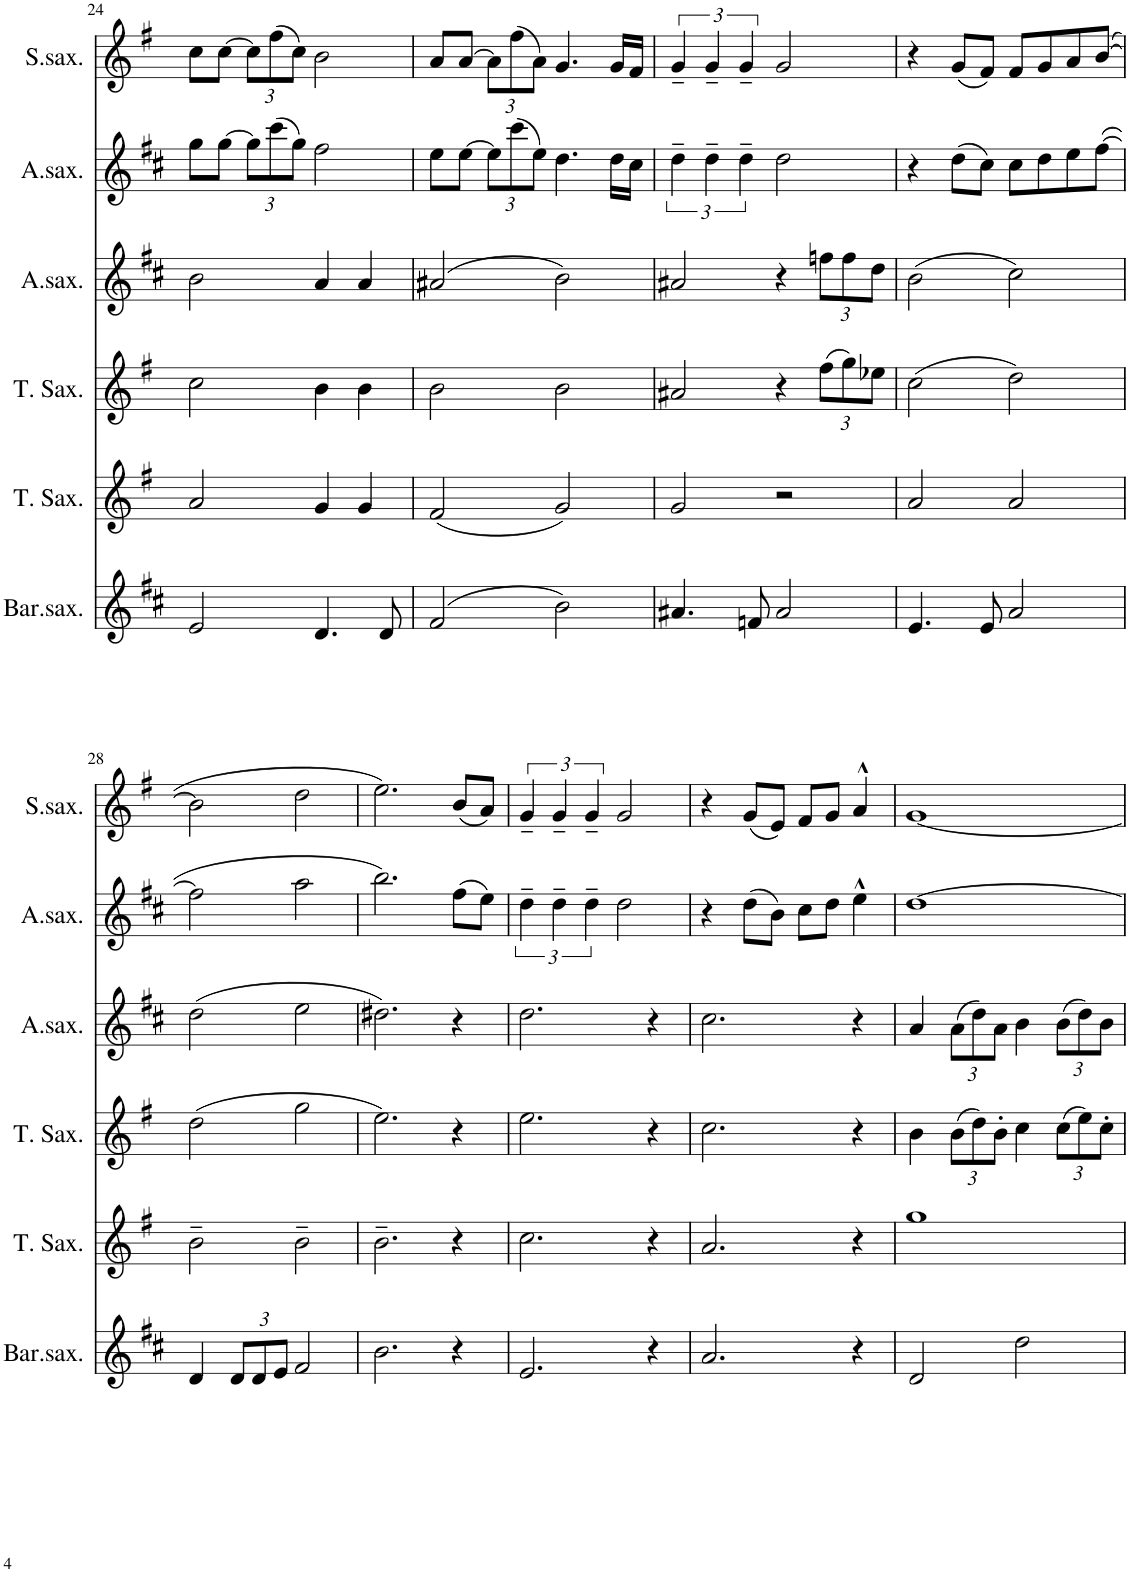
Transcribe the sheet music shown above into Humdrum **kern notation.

**kern	**kern	**kern	**kern	**kern	**kern
*part6	*part5	*part4	*part3	*part2	*part1
*staff6	*staff5	*staff4	*staff3	*staff2	*staff1
*I"Baritonsaxophon	*I"Tenorsaxophon	*I"Tenorsaxophon	*I"Altsaxophon	*I"Altsaxophon	*I"Sopransaxophon
*I'Bar.sax.	*I'T. Sax.	*I'T. Sax.	*I'A.sax.	*I'A.sax.	*I'S.sax.
!!LO:PB:g=z
*clefG2	*clefG2	*clefG2	*clefG2	*clefG2	*clefG2
*Trd12c21	*Trd8c14	*Trd8c14	*Trd5c9	*Trd5c9	*Trd1c2
*k[f#c#]	*k[f#]	*k[f#]	*k[f#c#]	*k[f#c#]	*k[f#]
*M4/4	*M4/4	*M4/4	*M4/4	*M4/4	*M4/4
=24	=24	=24	=24	=24	=24
2e/	2a/	2cc\	2b\	8gg\L	8cc\L
.	.	.	.	[8gg\J	[8cc\J
*	*	*	*	*Xbrackettup	*Xbrackettup
.	.	.	.	12gg\L]	12cc\L]
.	.	.	.	(12ccc#\	(12ff#\
.	.	.	.	12gg\J)	12cc\J)
4.d/	4g/	4b\	4a/	2ff#\	2b\
.	4g/	4b\	4a/	.	.
8d/	.	.	.	.	.
=25	=25	=25	=25	=25	=25
(2f#/	(2f#/	2b\	(2a#X/	8ee\L	8a/L
.	.	.	.	[8ee\J	[8a/J
.	.	.	.	12ee\L]	12a\L]
.	.	.	.	(12ccc#\	(12ff#\
.	.	.	.	12ee\J)	12a\J)
2b\)	2g/)	2b\	2b\)	4.dd\	4.g/
.	.	.	.	16dd\LL	16g/LL
.	.	.	.	16cc#\JJ	16f#/JJ
=26	=26	=26	=26	=26	=26
*	*	*	*	*brackettup	*brackettup
4.a#X/	2g/	2a#X/	2a#X/	6dd~\	6g~/
.	.	.	.	6dd~\	6g~/
.	.	.	.	6dd~\	6g~/
8fn/	.	.	.	.	.
2a#/	2r	4r	4r	2dd\	2g/
*	*	*Xbrackettup	*Xbrackettup	*	*
.	.	(12ff#\L	12ffn\L	.	.
.	.	12gg\)	12ff\	.	.
.	.	12ee-X\J	12dd\J	.	.
=27	=27	=27	=27	=27	=27
4.e/	2a/	(2cc\	(2b\	4r	4r
.	.	.	.	(8dd\L	(8g/L
8e/	.	.	.	8cc#\J)	8f#/J)
2a/	2a/	2dd\)	2cc#\)	8cc#\L	8f#/L
.	.	.	.	8dd\	8g/
.	.	.	.	8ee\	8a/
.	.	.	.	([8ff#\J	([8b/J
!!LO:LB:g=z
=28	=28	=28	=28	=28	=28
4d/	2b~\	(2dd\	(2dd\	2ff#\]	2b\]
*Xbrackettup	*	*	*	*	*
12d/L	.	.	.	.	.
12d/	.	.	.	.	.
12e/J	.	.	.	.	.
2f#/	2b~\	2gg\	2ee\	2aa\	2dd\
=29	=29	=29	=29	=29	=29
2.b\	2.b~\	2.ee\)	2.dd#X\)	2.bb\)	2.ee\)
4r	4r	4r	4r	(8ff#\L	(8b/L
.	.	.	.	8ee\J)	8a/J)
=30	=30	=30	=30	=30	=30
2.e/	2.cc\	2.ee\	2.dd\	6dd~\	6g~/
.	.	.	.	6dd~\	6g~/
.	.	.	.	6dd~\	6g~/
.	.	.	.	2dd\	2g/
4r	4r	4r	4r	.	.
=31	=31	=31	=31	=31	=31
2.a/	2.a/	2.cc\	2.cc#\	4r	4r
.	.	.	.	(8dd\L	(8g/L
.	.	.	.	8b\J)	8e/J)
.	.	.	.	8cc#\L	8f#/L
.	.	.	.	8dd\J	8g/J
4r	4r	4r	4r	4ee^^\	4a^^/
=32	=32	=32	=32	=32	=32
2d/	1gg	4b\	4a/	[1dd	[1g
.	.	(12b\L	(12a\L	.	.
.	.	12dd\)	12dd\)	.	.
.	.	12b'\J	12a\J	.	.
2dd\	.	4cc\	4b\	.	.
.	.	(12cc\L	(12b\L	.	.
.	.	12ee\)	12dd\)	.	.
.	.	12cc'\J	12b\J	.	.
=	=	=	=	=	=
*-	*-	*-	*-	*-	*-
